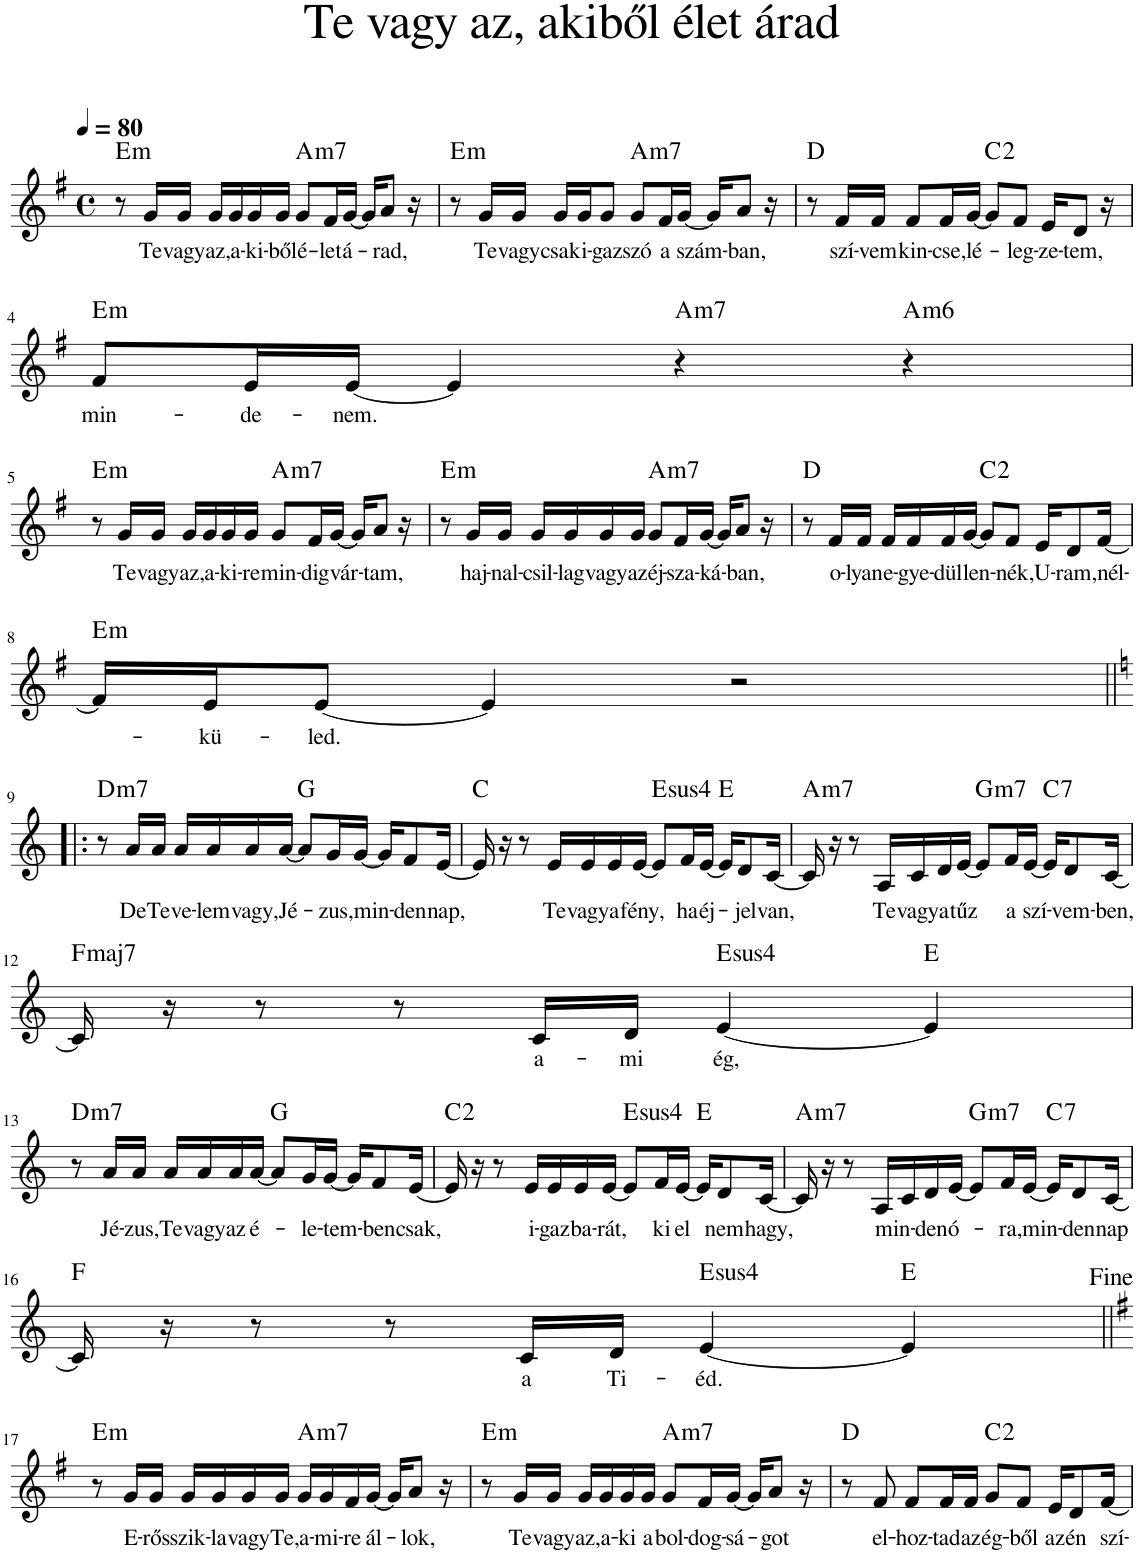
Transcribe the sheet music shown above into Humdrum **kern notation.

**kern	**text	**harte
*part1	*part1	*part1
*staff1	*staff1	*
*I"Piano	*	*
*I'Pno.	*	*
*clefG2	*	*
*k[f#]	*	*
*M4/4	*	*
*met(c)	*	*
*MM80	*	*
=1	=1	=1
!	!	!LO:H:kt=m
8r	.	E:min
!	!LO:LY:b	!
16g/LL	Te	.
!	!LO:LY:b	!
16g/JJ	vagy	.
!	!LO:LY:b	!
16g/LL	az,	.
!	!LO:LY:b	!
16g/	a-	.
!	!LO:LY:b	!
16g/	-ki-	.
!	!LO:LY:b	!
16g/JJ	-ből	.
!	!LO:LY:b	!LO:H:kt=m7
8g/L	é-	A:min7
!	!LO:LY:b	!
16f#/L	-let	.
!	!LO:LY:b	!
[16g/JJ	á-	.
16g/KL]	.	.
!	!LO:LY:b	!
8a/J	-rad,	.
16r	.	.
=2	=2	=2
!	!	!LO:H:kt=m
8r	.	E:min
!	!LO:LY:b	!
16g/LL	Te	.
!	!LO:LY:b	!
16g/JJ	vagy	.
!	!LO:LY:b	!
16g/LL	csak	.
!	!LO:LY:b	!
16g/J	i-	.
!	!LO:LY:b	!
8g/J	-gaz	.
!	!LO:LY:b	!LO:H:kt=m7
8g/L	szó	A:min7
!	!LO:LY:b	!
16f#/L	a	.
!	!LO:LY:b	!
[16g/JJ	szám-	.
16g/KL]	.	.
!	!LO:LY:b	!
8a/J	-ban,	.
16r	.	.
=3	=3	=3
8r	.	D:maj
!	!LO:LY:b	!
16f#/LL	szí-	.
!	!LO:LY:b	!
16f#/JJ	-vem	.
!	!LO:LY:b	!
8f#/L	kin-	.
!	!LO:LY:b	!
16f#/L	-cse,	.
!	!LO:LY:b	!
[16g/JJ	lé-	.
8g/L]	.	C:maj(2)
!	!LO:LY:b	!
8f#/J	-leg-	.
!	!LO:LY:b	!
16e/KL	-ze-	.
!	!LO:LY:b	!
8d/J	-tem,	.
16r	.	.
!!LO:LB:g=z
=4	=4	=4
!	!LO:LY:b	!LO:H:kt=m
8f#/L	min-	E:min
!	!LO:LY:b	!
16e/L	-de-	.
!	!LO:LY:b	!
[16e/JJ	-nem.	.
4e/]	.	.
!	!	!LO:H:kt=m7
4r	.	A:min7
!	!	!LO:H:kt=m6
4r	.	A:min6
!!LO:LB:g=z
=5	=5	=5
!	!	!LO:H:kt=m
8r	.	E:min
!	!LO:LY:b	!
16g/LL	Te	.
!	!LO:LY:b	!
16g/JJ	vagy	.
!	!LO:LY:b	!
16g/LL	az,	.
!	!LO:LY:b	!
16g/	a-	.
!	!LO:LY:b	!
16g/	-ki-	.
!	!LO:LY:b	!
16g/JJ	-re	.
!	!LO:LY:b	!LO:H:kt=m7
8g/L	min-	A:min7
!	!LO:LY:b	!
16f#/L	-dig	.
!	!LO:LY:b	!
[16g/JJ	vár-	.
16g/KL]	.	.
!	!LO:LY:b	!
8a/J	-tam,	.
16r	.	.
=6	=6	=6
!	!	!LO:H:kt=m
8r	.	E:min
!	!LO:LY:b	!
16g/LL	haj-	.
!	!LO:LY:b	!
16g/JJ	-nal-	.
!	!LO:LY:b	!
16g/LL	-csil-	.
!	!LO:LY:b	!
16g/	-lag	.
!	!LO:LY:b	!
16g/	vagy	.
!	!LO:LY:b	!
16g/JJ	az	.
!	!LO:LY:b	!LO:H:kt=m7
8g/L	éj-	A:min7
!	!LO:LY:b	!
16f#/L	-sza-	.
!	!LO:LY:b	!
[16g/JJ	-ká-	.
16g/KL]	.	.
!	!LO:LY:b	!
8a/J	-ban,	.
16r	.	.
=7	=7	=7
8r	.	D:maj
!	!LO:LY:b	!
16f#/LL	o-	.
!	!LO:LY:b	!
16f#/JJ	-lyan	.
!	!LO:LY:b	!
16f#/LL	e-	.
!	!LO:LY:b	!
16f#/	-gye-	.
!	!LO:LY:b	!
16f#/	-dül	.
!	!LO:LY:b	!
[16g/JJ	len-	.
8g/L]	.	C:maj(2)
!	!LO:LY:b	!
8f#/J	-nék,	.
!	!LO:LY:b	!
16e/KL	U-	.
!	!LO:LY:b	!
8d/	-ram,	.
!	!LO:LY:b	!
[16f#/Jk	nél-	.
!!LO:LB:g=z
=8	=8	=8
!	!	!LO:H:kt=m
16f#/LL]	.	E:min
!	!LO:LY:b	!
16e/J	-kü-	.
!	!LO:LY:b	!
[8e/J	-led.	.
4e/]	.	.
2r	.	.
!!LO:LB:g=z
=9!|:	=9!|:	=9!|:
*k[]	*	*
!	!	!LO:H:kt=m7
8r	.	D:min7
!	!LO:LY:b	!
16a/LL	De	.
!	!LO:LY:b	!
16a/JJ	Te	.
!	!LO:LY:b	!
16a/LL	ve-	.
!	!LO:LY:b	!
16a/	-lem	.
!	!LO:LY:b	!
16a/	vagy,	.
!	!LO:LY:b	!
[16a/JJ	Jé-	.
8a/L]	.	G:maj
!	!LO:LY:b	!
16g/L	-zus,	.
!	!LO:LY:b	!
[16g/JJ	min-	.
16g/KL]	.	.
!	!LO:LY:b	!
8f/	-den	.
!	!LO:LY:b	!
[16e/Jk	nap,	.
=10	=10	=10
16e/]	.	C:maj
16r	.	.
8r	.	.
!	!LO:LY:b	!
16e/LL	Te	.
!	!LO:LY:b	!
16e/	vagy	.
!	!LO:LY:b	!
16e/	a	.
!	!LO:LY:b	!
[16e/JJ	fény,	.
!	!	!LO:H:kt=4
8e/L]	.	E:sus4
!	!LO:LY:b	!
16f/L	ha	.
!	!LO:LY:b	!
[16e/JJ	éj-	.
16e/KL]	.	E:maj
!	!LO:LY:b	!
8d/	-jel	.
!	!LO:LY:b	!
[16c/Jk	van,	.
=11	=11	=11
!	!	!LO:H:kt=m7
16c/]	.	A:min7
16r	.	.
8r	.	.
!	!LO:LY:b	!
16A/LL	Te	.
!	!LO:LY:b	!
16c/	vagy	.
!	!LO:LY:b	!
16d/	a	.
!	!LO:LY:b	!
[16e/JJ	tűz	.
!	!	!LO:H:kt=m7
8e/L]	.	G:min7
!	!LO:LY:b	!
16f/L	a	.
!	!LO:LY:b	!
[16e/JJ	szí-	.
!	!	!LO:H:kt=7
16e/KL]	.	C:7
!	!LO:LY:b	!
8d/	-vem-	.
!	!LO:LY:b	!
[16c/Jk	-ben,	.
!!LO:LB:g=z
=12	=12	=12
!	!	!LO:H:kt=maj7
16c/]	.	F:maj7
16r	.	.
8r	.	.
8r	.	.
!	!LO:LY:b	!
16c/LL	a-	.
!	!LO:LY:b	!
16d/JJ	-mi	.
!	!LO:LY:b	!LO:H:kt=4
[4e/	ég,	E:sus4
4e/]	.	E:maj
!!LO:LB:g=z
=13	=13	=13
!	!	!LO:H:kt=m7
8r	.	D:min7
!	!LO:LY:b	!
16a/LL	Jé-	.
!	!LO:LY:b	!
16a/JJ	-zus,	.
!	!LO:LY:b	!
16a/LL	Te	.
!	!LO:LY:b	!
16a/	vagy	.
!	!LO:LY:b	!
16a/	az	.
!	!LO:LY:b	!
[16a/JJ	é-	.
8a/L]	.	G:maj
!	!LO:LY:b	!
16g/L	-le-	.
!	!LO:LY:b	!
[16g/JJ	-tem-	.
16g/KL]	.	.
!	!LO:LY:b	!
8f/	-ben	.
!	!LO:LY:b	!
[16e/Jk	csak,	.
=14	=14	=14
16e/]	.	C:maj(2)
16r	.	.
8r	.	.
!	!LO:LY:b	!
16e/LL	i-	.
!	!LO:LY:b	!
16e/	-gaz	.
!	!LO:LY:b	!
16e/	ba-	.
!	!LO:LY:b	!
[16e/JJ	-rát,	.
!	!	!LO:H:kt=4
8e/L]	.	E:sus4
!	!LO:LY:b	!
16f/L	ki	.
!	!LO:LY:b	!
[16e/JJ	el	.
16e/KL]	.	E:maj
!	!LO:LY:b	!
8d/	nem	.
!	!LO:LY:b	!
[16c/Jk	hagy,	.
=15	=15	=15
!	!	!LO:H:kt=m7
16c/]	.	A:min7
16r	.	.
8r	.	.
!	!LO:LY:b	!
16A/LL	min-	.
16c/	.	.
!	!LO:LY:b	!
16d/	-den	.
!	!LO:LY:b	!
[16e/JJ	ó-	.
!	!	!LO:H:kt=m7
8e/L]	.	G:min7
!	!LO:LY:b	!
16f/L	-ra,	.
!	!LO:LY:b	!
[16e/JJ	min-	.
!	!	!LO:H:kt=7
16e/KL]	.	C:7
!	!LO:LY:b	!
8d/	-den	.
!	!LO:LY:b	!
[16c/Jk	nap	.
!!LO:LB:g=z
=16	=16	=16
16c/]	.	F:maj
16r	.	.
8r	.	.
8r	.	.
!	!LO:LY:b	!
16c/LL	a	.
!	!LO:LY:b	!
16d/JJ	Ti-	.
!	!LO:LY:b	!LO:H:kt=4
[4e/	-éd.	E:sus4
4e/]	.	E:maj
!!LO:LB:g=z
=17||	=17||	=17||
*k[f#]	*	*
!	!	!LO:H:kt=m
8r	.	E:min
!	!LO:LY:b	!
16g/LL	E-	.
!	!LO:LY:b	!
16g/JJ	-rős	.
!	!LO:LY:b	!
16g/LL	szik-	.
!	!LO:LY:b	!
16g/	-la	.
!	!LO:LY:b	!
16g/	vagy	.
!	!LO:LY:b	!
16g/JJ	Te,	.
!	!LO:LY:b	!LO:H:kt=m7
16g/LL	a-	A:min7
!	!LO:LY:b	!
16g/	-mi-	.
!	!LO:LY:b	!
16f#/	-re	.
!	!LO:LY:b	!
[16g/JJ	ál-	.
16g/KL]	.	.
!	!LO:LY:b	!
8a/J	-lok,	.
16r	.	.
=18	=18	=18
!	!	!LO:H:kt=m
8r	.	E:min
!	!LO:LY:b	!
16g/LL	Te	.
!	!LO:LY:b	!
16g/JJ	vagy	.
!	!LO:LY:b	!
16g/LL	az,	.
!	!LO:LY:b	!
16g/	a-	.
!	!LO:LY:b	!
16g/	-ki	.
!	!LO:LY:b	!
16g/JJ	a	.
!	!LO:LY:b	!LO:H:kt=m7
8g/L	bol-	A:min7
!	!LO:LY:b	!
16f#/L	-dog-	.
!	!LO:LY:b	!
[16g/JJ	-sá-	.
16g/KL]	.	.
!	!LO:LY:b	!
8a/J	-got	.
16r	.	.
=19	=19	=19
8r	.	D:maj
!	!LO:LY:b	!
8f#/	el-	.
!	!LO:LY:b	!
8f#/L	-hoz-	.
!	!LO:LY:b	!
16f#/L	-tad	.
!	!LO:LY:b	!
16f#/JJ	az	.
!	!LO:LY:b	!
8g/L	ég-	C:maj(2)
!	!LO:LY:b	!
8f#/J	-ből	.
!	!LO:LY:b	!
16e/KL	az	.
!	!LO:LY:b	!
8d/	én	.
!	!LO:LY:b	!
[16f#/Jk	szí-	.
=	=	=
*-	*-	*-
